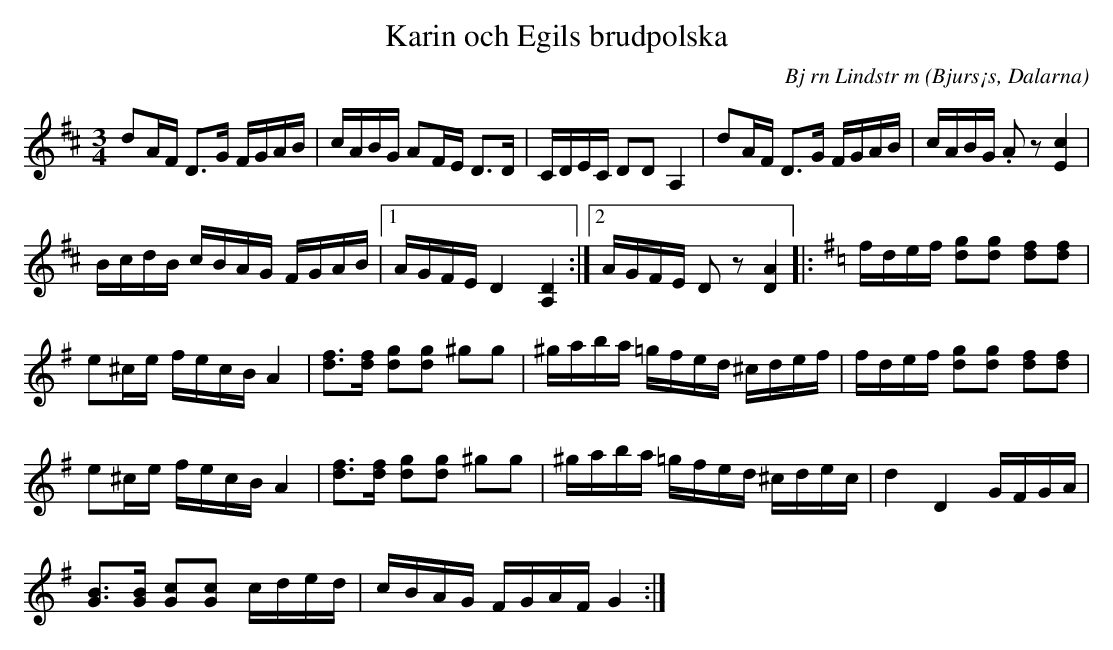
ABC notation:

X:1
T:Karin och Egils brudpolska
C: Bj rn Lindstr m
O:Bjurs¡s, Dalarna
M:3/4
L:1/16
K:D
d2AF D2>G2 FGAB | cABG A2FE D2>D2 | CDEC D2D2 A,4 | d2AF D2>G2 FGAB | cABG .A2 z2 [Ec]4 |$ %5
BcdB cBAG FGAB |1 AGFE D4 [A,D]4 :|2 AGFE D2 z2 [DA]4 |:[K:G] fdef [dg]2[dg]2 [df]2[df]2 |$ %9
e2^ce fecB A4 | [df]2>[df]2 [dg]2[dg]2 ^g2g2 | ^gaba =gfed ^cdef | fdef [dg]2[dg]2 [df]2[df]2 |$ %13
e2^ce fecB A4 | [df]2>[df]2 [dg]2[dg]2 ^g2g2 | ^gaba =gfed ^cdec | d4 D4 GFGA |$ %17
[GB]2>[GB]2 [Gc]2[Gc]2 cded | cBAG FGAF G4 :| %19
